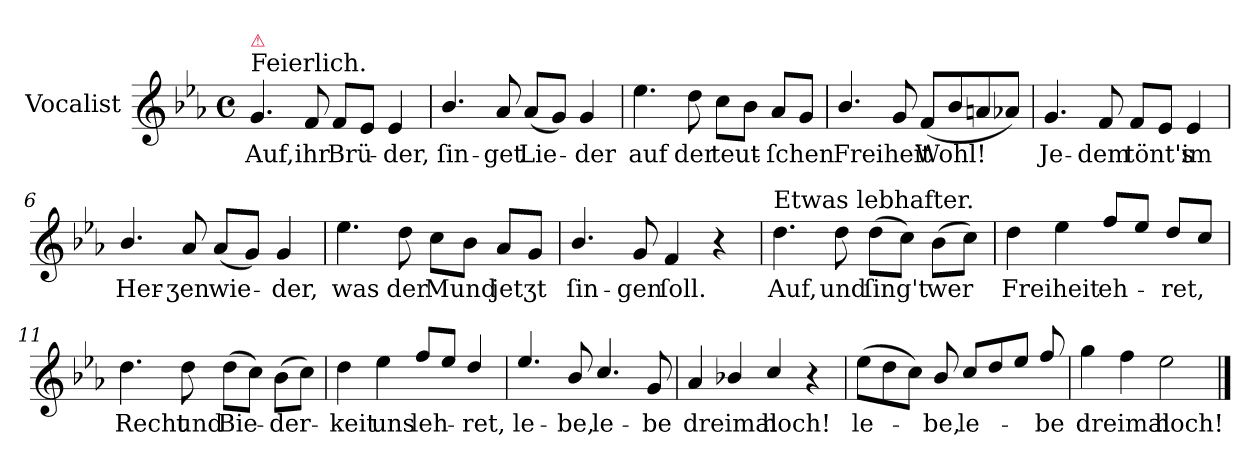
**kern	**text
*part1	*part1
*staff1	*staff1
*I"Vocalist	*
*clefG2	*
*k[b-e-a-]	*
*E-:	*
*M4/4	*
*met(c)	*
=1	=1
!LO:TX:a:t=Feierlich.	!
!LO:TX:a:color=crimson:t=⚠	!
4.g	Auf,
8f	ihr
8fL	Brü-
8e-J	.
4e-	-der,
=2	=2
4.b-/	ſin-
8a-	-get
(8a-L	Lie-
8gJ)	.
4g	-der
=3	=3
4.ee-	auf
8dd	der
8ccL	teut-
8b-J	.
8a-L	-ſchen
8gJ	.
=4	=4
4.b-/	Freiheit
8g	.
(8fL	Wohl!
8b-	.
8an	.
8a-XJ)	.
=5	=5
4.g	Je-
8f	-dem
8fL	tönt's
8e-J	.
4e-	im
=6	=6
4.b-/	Her-
8a-	-ʒen
(8a-L	wie-
8gJ)	.
4g	-der,
=7	=7
4.ee-	was
8dd	der
8ccL	Mund
8b-J	.
8a-L	jetʒt
8gJ	.
=8	=8
4.b-/	ſin-
8g	-gen
4f	ſoll.
4r	.
=9	=9
!LO:TX:a:t=Etwas lebhafter.	!
4.dd	Auf,
8dd	und
(8ddL	ſing't
8ccJ)	.
(8b-L	wer
8ccJ)	.
=10	=10
4dd	Freiheit
4ee-	.
8ff/L	eh-
8ee-J	.
8dd/L	-ret,
8ccJ	.
=11	=11
4.dd	Recht
8dd	und
(8ddL	Bie-
8ccJ)	.
(8b-L	-der-
8ccJ)	.
=12	=12
4dd	-keit
4ee-	uns
8ff/L	leh-
8ee-J	.
4dd/	-ret,
=13	=13
4.ee-/	le-
8b-/	-be,
4.cc/	le-
8g	-be
=14	=14
4a-	dreimal
4b-X/	.
4cc/	hoch!
4r	.
=15	=15
(8ee-L	le-
8dd	.
8ccJ)	.
8b-/	-be,
8cc/L	le-
8dd	.
8ee-J	.
8ff/	-be
=16	=16
4gg	dreimal
4ff	.
2ee-	hoch!
==	==
*-	*-
